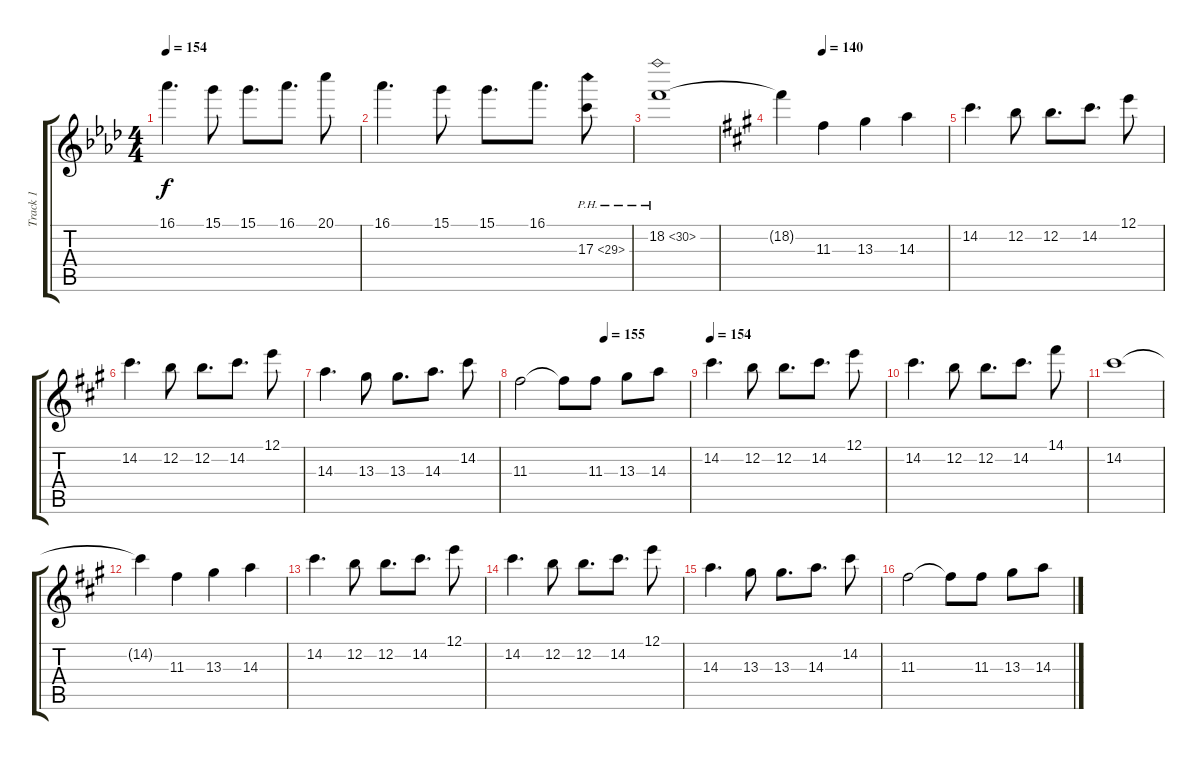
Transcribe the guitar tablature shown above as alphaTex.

\track ("Track 1" "Track 1") {instrument distortionguitar}
\staff {score tabs}
\tuning (E4 B3 G3 D3 A2 E2) {hide}
\ts (4 4)
\tempo 154
\clef g2
\ks ab
16.1.4{d dy f} 15.1.8 15.1.8{d} 16.1.8{d} 20.1.8 |
16.1.4{d} 15.1.8 15.1.8{d} 16.1.8{d} 17.3{ph 12}.8 |
18.2{ph 12}.1 |
\tempo (140 0.25)
\ks a
18.2{t}.4 11.3.4 13.3.4 14.3.4 |
14.2.4{d} 12.2.8 12.2.8{d} 14.2.8{d} 12.1.8 |
14.2.4{d} 12.2.8 12.2.8{d} 14.2.8{d} 12.1.8 |
14.3.4{d} 13.3.8 13.3.8{d} 14.3.8{d} 14.2.8 |
\tempo (155 0.5)
11.3.2 11.3{t}.8 11.3.8 13.3.8 14.3.8 |
\tempo 154
14.2.4{d} 12.2.8 12.2.8{d} 14.2.8{d} 12.1.8 |
14.2.4{d} 12.2.8 12.2.8{d} 14.2.8{d} 14.1.8 |
14.2.1 |
14.2{t}.4 11.3.4 13.3.4 14.3.4 |
14.2.4{d} 12.2.8 12.2.8{d} 14.2.8{d} 12.1.8 |
14.2.4{d} 12.2.8 12.2.8{d} 14.2.8{d} 12.1.8 |
14.3.4{d} 13.3.8 13.3.8{d} 14.3.8{d} 14.2.8 |
11.3.2 11.3{t}.8 11.3.8 13.3.8 14.3.8
